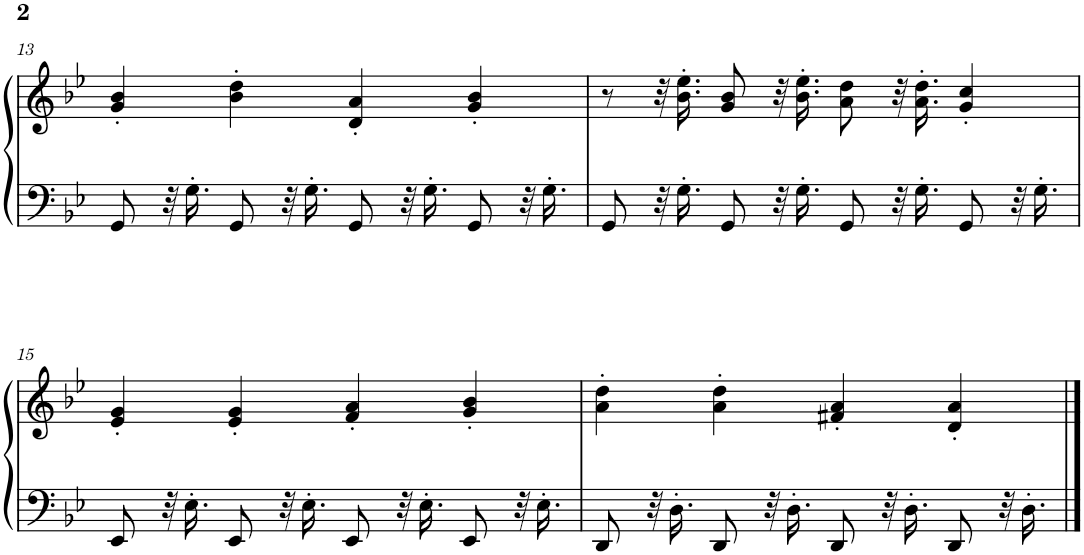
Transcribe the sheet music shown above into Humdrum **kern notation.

**kern	**kern
*part1	*part1
*staff2	*staff1
*I"Klavier, reFX Nexus #2 (MIDI)	*
*I'Klav.	*
!!LO:PB:g=z
*clefF4	*clefG2
*k[b-e-]	*k[b-e-]
*M4/4	*M4/4
=13	=13
8GG/	4g/' 4b-/'
32r	.
16.G'\	.
8GG/	4b-\' 4dd\'
32r	.
16.G'\	.
8GG/	4d/' 4a/'
32r	.
16.G'\	.
8GG/	4g/' 4b-/'
32r	.
16.G'\	.
=14	=14
8GG/	8r
32r	32r
16.G'\	16.b-\' 16.ee-\'
8GG/	8g/ 8b-/
32r	32r
16.G'\	16.b-\' 16.ee-\'
8GG/	8a\ 8dd\
32r	32r
16.G'\	16.a\' 16.dd\'
8GG/	4g/' 4cc/'
32r	.
16.G'\	.
!!LO:LB:g=z
=15	=15
8EE-/	4e-/' 4g/'
32r	.
16.E-'\	.
8EE-/	4e-/' 4g/'
32r	.
16.E-'\	.
8EE-/	4f/' 4a/'
32r	.
16.E-'\	.
8EE-/	4g/' 4b-/'
32r	.
16.E-'\	.
=16	=16
8DD/	4a\' 4dd\'
32r	.
16.D'\	.
8DD/	4a\' 4dd\'
32r	.
16.D'\	.
8DD/	4f#X/' 4a/'
32r	.
16.D'\	.
8DD/	4d/' 4a/'
32r	.
16.D'\	.
==	==
*-	*-
